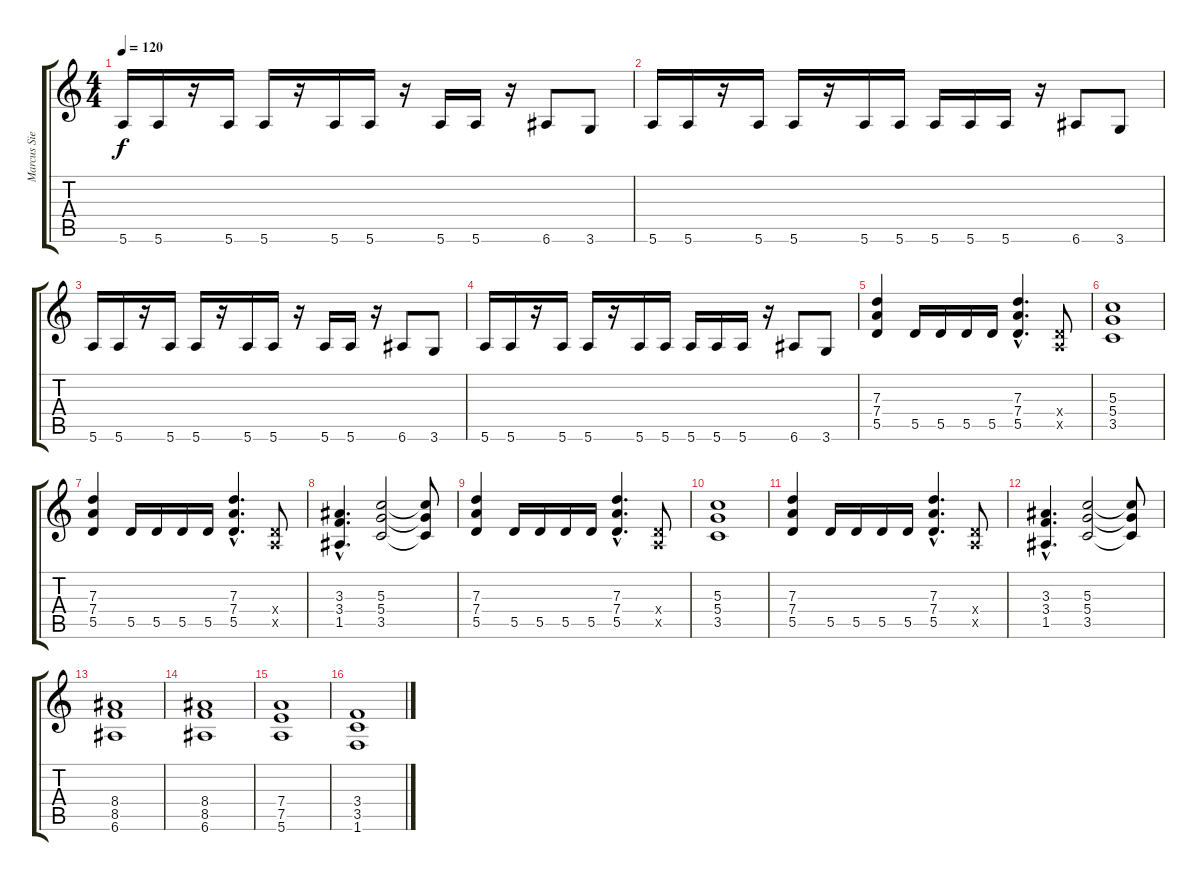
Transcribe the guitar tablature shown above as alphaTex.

\track ("Marcus Siepen" "Marcus Sie") {instrument overdrivenguitar}
\staff {score tabs}
\tuning (E4 B3 G3 D3 A2 E2) {hide}
\ts (4 4)
\tempo 120
\clef g2
\ks c
5.6.16{dy f} 5.6.16 r.16 5.6.16 5.6.16 r.16 5.6.16 5.6.16 r.16 5.6.16 5.6.16 r.16 6.6.8 3.6.8 |
5.6.16 5.6.16 r.16 5.6.16 5.6.16 r.16 5.6.16 5.6.16 5.6.16 5.6.16 5.6.16 r.16 6.6.8 3.6.8 |
5.6.16 5.6.16 r.16 5.6.16 5.6.16 r.16 5.6.16 5.6.16 r.16 5.6.16 5.6.16 r.16 6.6.8 3.6.8 |
5.6.16 5.6.16 r.16 5.6.16 5.6.16 r.16 5.6.16 5.6.16 5.6.16 5.6.16 5.6.16 r.16 6.6.8 3.6.8 |
(7.3 7.4 5.5).4 5.5.16 5.5.16 5.5.16 5.5.16 (7.3{hac} 7.4{hac} 5.5{hac}).4{d} (0.4{x} 0.5{x}).8 |
(5.3 5.4 3.5).1 |
(7.3 7.4 5.5).4 5.5.16 5.5.16 5.5.16 5.5.16 (7.3{hac} 7.4{hac} 5.5{hac}).4{d} (0.4{x} 0.5{x}).8 |
(3.3{hac} 3.4{hac} 1.5{hac}).4{d} (5.3 5.4 3.5).2 (5.3{t} 5.4{t} 3.5{t}).8 |
(7.3 7.4 5.5).4 5.5.16 5.5.16 5.5.16 5.5.16 (7.3{hac} 7.4{hac} 5.5{hac}).4{d} (0.4{x} 0.5{x}).8 |
(5.3 5.4 3.5).1 |
(7.3 7.4 5.5).4 5.5.16 5.5.16 5.5.16 5.5.16 (7.3{hac} 7.4{hac} 5.5{hac}).4{d} (0.4{x} 0.5{x}).8 |
(3.3{hac} 3.4{hac} 1.5{hac}).4{d} (5.3 5.4 3.5).2 (5.3{t} 5.4{t} 3.5{t}).8 |
(8.4 8.5 6.6).1 |
(8.4 8.5 6.6).1 |
(7.4 7.5 5.6).1 |
(3.4 3.5 1.6).1
